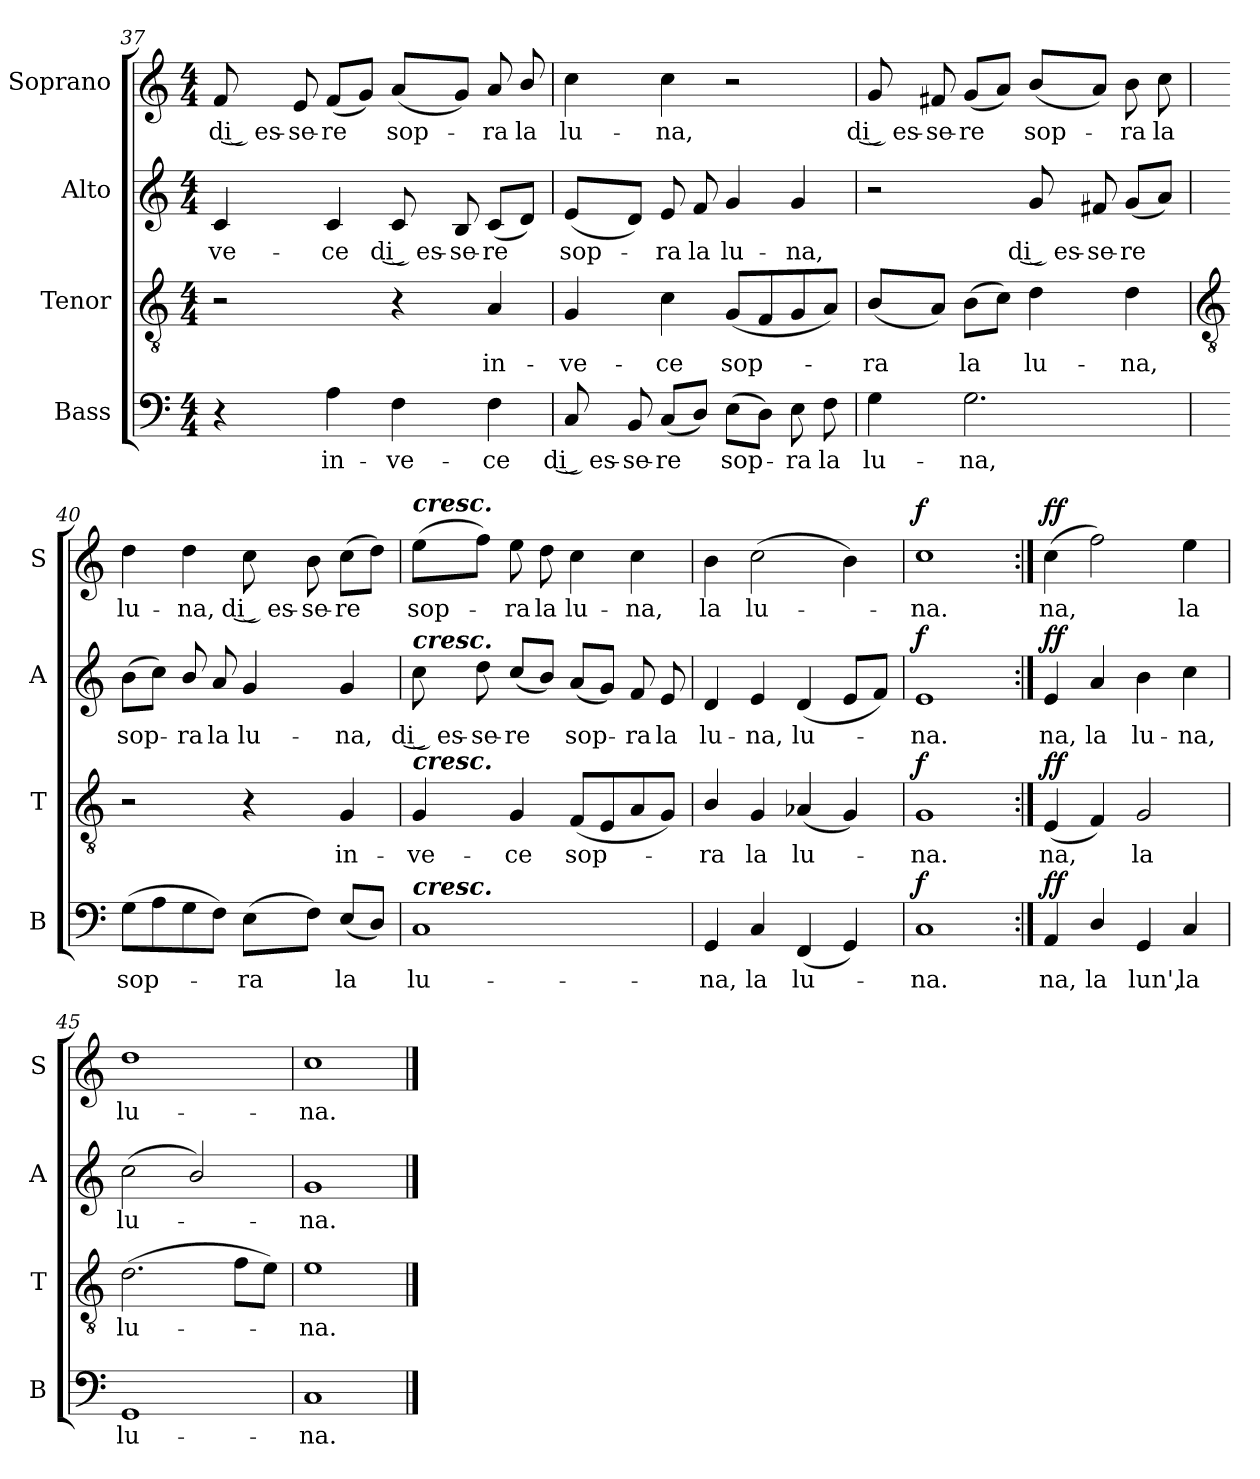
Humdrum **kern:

**kern	**text	**dynam	**kern	**text	**dynam	**kern	**text	**dynam	**kern	**text	**dynam
*part4	*part4	*part4	*part3	*part3	*part3	*part2	*part2	*part2	*part1	*part1	*part1
*staff4	*staff4	*staff4	*staff3	*staff3	*staff3	*staff2	*staff2	*staff2	*staff1	*staff1	*staff1
*I"Bass	*	*	*I"Tenor	*	*	*I"Alto	*	*	*I"Soprano	*	*
*I'B	*	*	*I'T	*	*	*I'A	*	*	*I'S	*	*
*clefF4	*	*	*clefGv2	*	*	*clefG2	*	*	*clefG2	*	*
*k[]	*	*	*k[]	*	*	*k[]	*	*	*k[]	*	*
*C:	*	*	*C:	*	*	*C:	*	*	*C:	*	*
*M4/4	*	*	*M4/4	*	*	*M4/4	*	*	*M4/4	*	*
=37	=37	=37	=37	=37	=37	=37	=37	=37	=37	=37	=37
!	!	!	!	!	!	!	!LO:LY:b	!	!	!LO:LY:b	!
4r	.	.	2r	.	.	4c	-ve-	.	8f	di͜ es-	.
!	!	!	!	!	!	!	!	!	!	!LO:LY:b	!
.	.	.	.	.	.	.	.	.	8e	-se-	.
!	!LO:LY:b	!	!	!	!	!	!LO:LY:b	!	!	!LO:LY:b	!
4A	in-	.	.	.	.	4c	-ce	.	(<8fL	-re	.
.	.	.	.	.	.	.	.	.	8gJ)	.	.
!	!LO:LY:b	!	!	!	!	!	!LO:LY:b	!	!	!LO:LY:b	!
4F	-ve-	.	4r	.	.	8c	di͜ es-	.	(<8aL	sop-	.
!	!	!	!	!	!	!	!LO:LY:b	!	!	!	!
.	.	.	.	.	.	8B	-se-	.	8gJ)	.	.
!	!LO:LY:b	!	!	!LO:LY:b	!	!	!LO:LY:b	!	!	!LO:LY:b	!
4F	-ce	.	4A	in-	.	(<8cL	-re	.	8a	ra	.
!	!	!	!	!	!	!	!	!	!	!LO:LY:b	!
.	.	.	.	.	.	8dJ)	.	.	8b/	la	.
=38	=38	=38	=38	=38	=38	=38	=38	=38	=38	=38	=38
!	!LO:LY:b	!	!	!LO:LY:b	!	!	!LO:LY:b	!	!	!LO:LY:b	!
8C	di͜ es-	.	4G	-ve-	.	(<8eL	sop-	.	4cc	lu-	.
!	!LO:LY:b	!	!	!	!	!	!	!	!	!	!
8BB	-se-	.	.	.	.	8dJ)	.	.	.	.	.
!	!LO:LY:b	!	!	!LO:LY:b	!	!	!LO:LY:b	!	!	!LO:LY:b	!
(<8CL	-re	.	4c	-ce	.	8e	ra	.	4cc	-na,	.
!	!	!	!	!	!	!	!LO:LY:b	!	!	!	!
8DJ)	.	.	.	.	.	8f	la	.	.	.	.
!	!LO:LY:b	!	!	!LO:LY:b	!	!	!LO:LY:b	!	!	!	!
(>8EL	sop-	.	(<8GL	sop-	.	4g	lu-	.	2r	.	.
8DJ)	.	.	8F	.	.	.	.	.	.	.	.
!	!LO:LY:b	!	!	!	!	!	!LO:LY:b	!	!	!	!
8E	ra	.	8G	.	.	4g	-na,	.	.	.	.
!	!LO:LY:b	!	!	!	!	!	!	!	!	!	!
8F	la	.	8AJ)	.	.	.	.	.	.	.	.
=39	=39	=39	=39	=39	=39	=39	=39	=39	=39	=39	=39
!	!LO:LY:b	!	!	!LO:LY:b	!	!	!	!	!	!LO:LY:b	!
4G	lu-	.	(<8BL	ra	.	2r	.	.	8g	di͜ es-	.
!	!	!	!	!	!	!	!	!	!	!LO:LY:b	!
.	.	.	8AJ)	.	.	.	.	.	8f#X	-se-	.
!	!LO:LY:b	!	!	!LO:LY:b	!	!	!	!	!	!LO:LY:b	!
2.G	-na,	.	(>8BL	la	.	.	.	.	(<8gL	-re	.
.	.	.	8cJ)	.	.	.	.	.	8aJ)	.	.
!	!	!	!	!LO:LY:b	!	!	!LO:LY:b	!	!	!LO:LY:b	!
.	.	.	4d	lu-	.	8g	di͜ es-	.	(<8bL	sop-	.
!	!	!	!	!	!	!	!LO:LY:b	!	!	!	!
.	.	.	.	.	.	8f#X	-se-	.	8aJ)	.	.
!	!	!	!	!LO:LY:b	!	!	!LO:LY:b	!	!	!LO:LY:b	!
.	.	.	4d	-na,	.	(<8gL	-re	.	8b	ra	.
!	!	!	!	!	!	!	!	!	!	!LO:LY:b	!
.	.	.	.	.	.	8aJ)	.	.	8cc	la	.
!!LO:LB:g=z
=40	=40	=40	=40	=40	=40	=40	=40	=40	=40	=40	=40
*	*	*	*clefGv2	*	*	*	*	*	*	*	*
!	!LO:LY:b	!	!	!	!	!	!LO:LY:b	!	!	!LO:LY:b	!
(>8GL	sop-	.	2r	.	.	(>8bL	sop-	.	4dd	lu-	.
8A	.	.	.	.	.	8ccJ)	.	.	.	.	.
!	!	!	!	!	!	!	!LO:LY:b	!	!	!LO:LY:b	!
8G	.	.	.	.	.	8b/	ra	.	4dd	-na,	.
!	!	!	!	!	!	!	!LO:LY:b	!	!	!	!
8FJ)	.	.	.	.	.	8a	la	.	.	.	.
!	!LO:LY:b	!	!	!	!	!	!LO:LY:b	!	!	!LO:LY:b	!
(>8EL	ra	.	4r	.	.	4g	lu-	.	8cc	di͜ es-	.
!	!	!	!	!	!	!	!	!	!	!LO:LY:b	!
8FJ)	.	.	.	.	.	.	.	.	8b	-se-	.
!	!LO:LY:b	!	!	!LO:LY:b	!	!	!LO:LY:b	!	!	!LO:LY:b	!
(<8E/L	la	.	4G	in-	.	4g	-na,	.	(>8ccL	-re	.
8D/J)	.	.	.	.	.	.	.	.	8ddJ)	.	.
=41	=41	=41	=41	=41	=41	=41	=41	=41	=41	=41	=41
!	!	!	!	!	!	!	!	!	!LO:TX:a:Bi:t=cresc.	!	!
!	!	!	!	!	!	!LO:TX:a:Bi:t=cresc.	!	!	!	!	!
!	!	!	!LO:TX:a:Bi:t=cresc.	!	!	!	!	!	!	!	!
!LO:TX:a:Bi:t=cresc.	!	!	!	!	!	!	!	!	!	!	!
!	!LO:LY:b	!	!	!LO:LY:b	!	!	!LO:LY:b	!	!	!LO:LY:b	!
1C	lu-	.	4G	-ve-	.	8cc	di͜ es-	.	(>8eeL	sop-	.
!	!	!	!	!	!	!	!LO:LY:b	!	!	!	!
.	.	.	.	.	.	8dd	-se-	.	8ffJ)	.	.
!	!	!	!	!LO:LY:b	!	!	!LO:LY:b	!	!	!LO:LY:b	!
.	.	.	4G	-ce	.	(<8cc/L	-re	.	8ee	ra	.
!	!	!	!	!	!	!	!	!	!	!LO:LY:b	!
.	.	.	.	.	.	8b/J)	.	.	8dd	la	.
!	!	!	!	!LO:LY:b	!	!	!LO:LY:b	!	!	!LO:LY:b	!
.	.	.	(<8FL	sop-	.	(<8aL	sop-	.	4cc	lu-	.
.	.	.	8E	.	.	8gJ)	.	.	.	.	.
!	!	!	!	!	!	!	!LO:LY:b	!	!	!LO:LY:b	!
.	.	.	8A	.	.	8f	ra	.	4cc	-na,	.
!	!	!	!	!	!	!	!LO:LY:b	!	!	!	!
.	.	.	8GJ)	.	.	8e	la	.	.	.	.
=42	=42	=42	=42	=42	=42	=42	=42	=42	=42	=42	=42
!	!LO:LY:b	!	!	!LO:LY:b	!	!	!LO:LY:b	!	!	!LO:LY:b	!
4GG	-na,	.	4B/	ra	.	4d	lu-	.	4b	la	.
!	!LO:LY:b	!	!	!LO:LY:b	!	!	!LO:LY:b	!	!	!LO:LY:b	!
4C	la	.	4G	la	.	4e	-na,	.	(>2cc	lu-	.
!	!LO:LY:b	!	!	!LO:LY:b	!	!	!LO:LY:b	!	!	!	!
(<4FF	lu-	.	(<4A-X	lu-	.	(<4d	lu-	.	.	.	.
4GG)	.	.	4G)	.	.	8eL	.	.	4b)	.	.
.	.	.	.	.	.	8fJ)	.	.	.	.	.
=43	=43	=43	=43	=43	=43	=43	=43	=43	=43	=43	=43
!	!LO:LY:b	!LO:DY:b	!	!LO:LY:b	!LO:DY:b	!	!LO:LY:b	!LO:DY:b	!	!LO:LY:b	!LO:DY:b
1C	na.	f	1G	-na.	f	1e	na.	f	1cc	na.	f
=44:|!	=44:|!	=44:|!	=44:|!	=44:|!	=44:|!	=44:|!	=44:|!	=44:|!	=44:|!	=44:|!	=44:|!
!	!LO:LY:b	!LO:DY:b	!	!LO:LY:b	!LO:DY:b	!	!LO:LY:b	!LO:DY:b	!	!LO:LY:b	!LO:DY:b
4AA	na,	ff	(<4E	na,	ff	4e	na,	ff	(>4cc	na,	ff
!	!LO:LY:b	!	!	!	!	!	!LO:LY:b	!	!	!	!
4D/	la	.	4F)	.	.	4a	la	.	2ff)	.	.
!	!LO:LY:b	!	!	!LO:LY:b	!	!	!LO:LY:b	!	!	!	!
4GG	lun',	.	2G	la	.	4b	lu-	.	.	.	.
!	!LO:LY:b	!	!	!	!	!	!LO:LY:b	!	!	!LO:LY:b	!
4C	la	.	.	.	.	4cc	-na,	.	4ee	la	.
=45	=45	=45	=45	=45	=45	=45	=45	=45	=45	=45	=45
!	!LO:LY:b	!	!	!LO:LY:b	!	!	!LO:LY:b	!	!	!LO:LY:b	!
1GG	lu-	.	(>2.d	lu-	.	(<2cc	lu-	.	1dd	lu-	.
.	.	.	.	.	.	2b/)	.	.	.	.	.
.	.	.	8fL	.	.	.	.	.	.	.	.
.	.	.	8eJ)	.	.	.	.	.	.	.	.
=46	=46	=46	=46	=46	=46	=46	=46	=46	=46	=46	=46
!	!LO:LY:b	!	!	!LO:LY:b	!	!	!LO:LY:b	!	!	!LO:LY:b	!
1C	-na.	.	1e	na.	.	1g	na.	.	1cc	-na.	.
==	==	==	==	==	==	==	==	==	==	==	==
*-	*-	*-	*-	*-	*-	*-	*-	*-	*-	*-	*-
